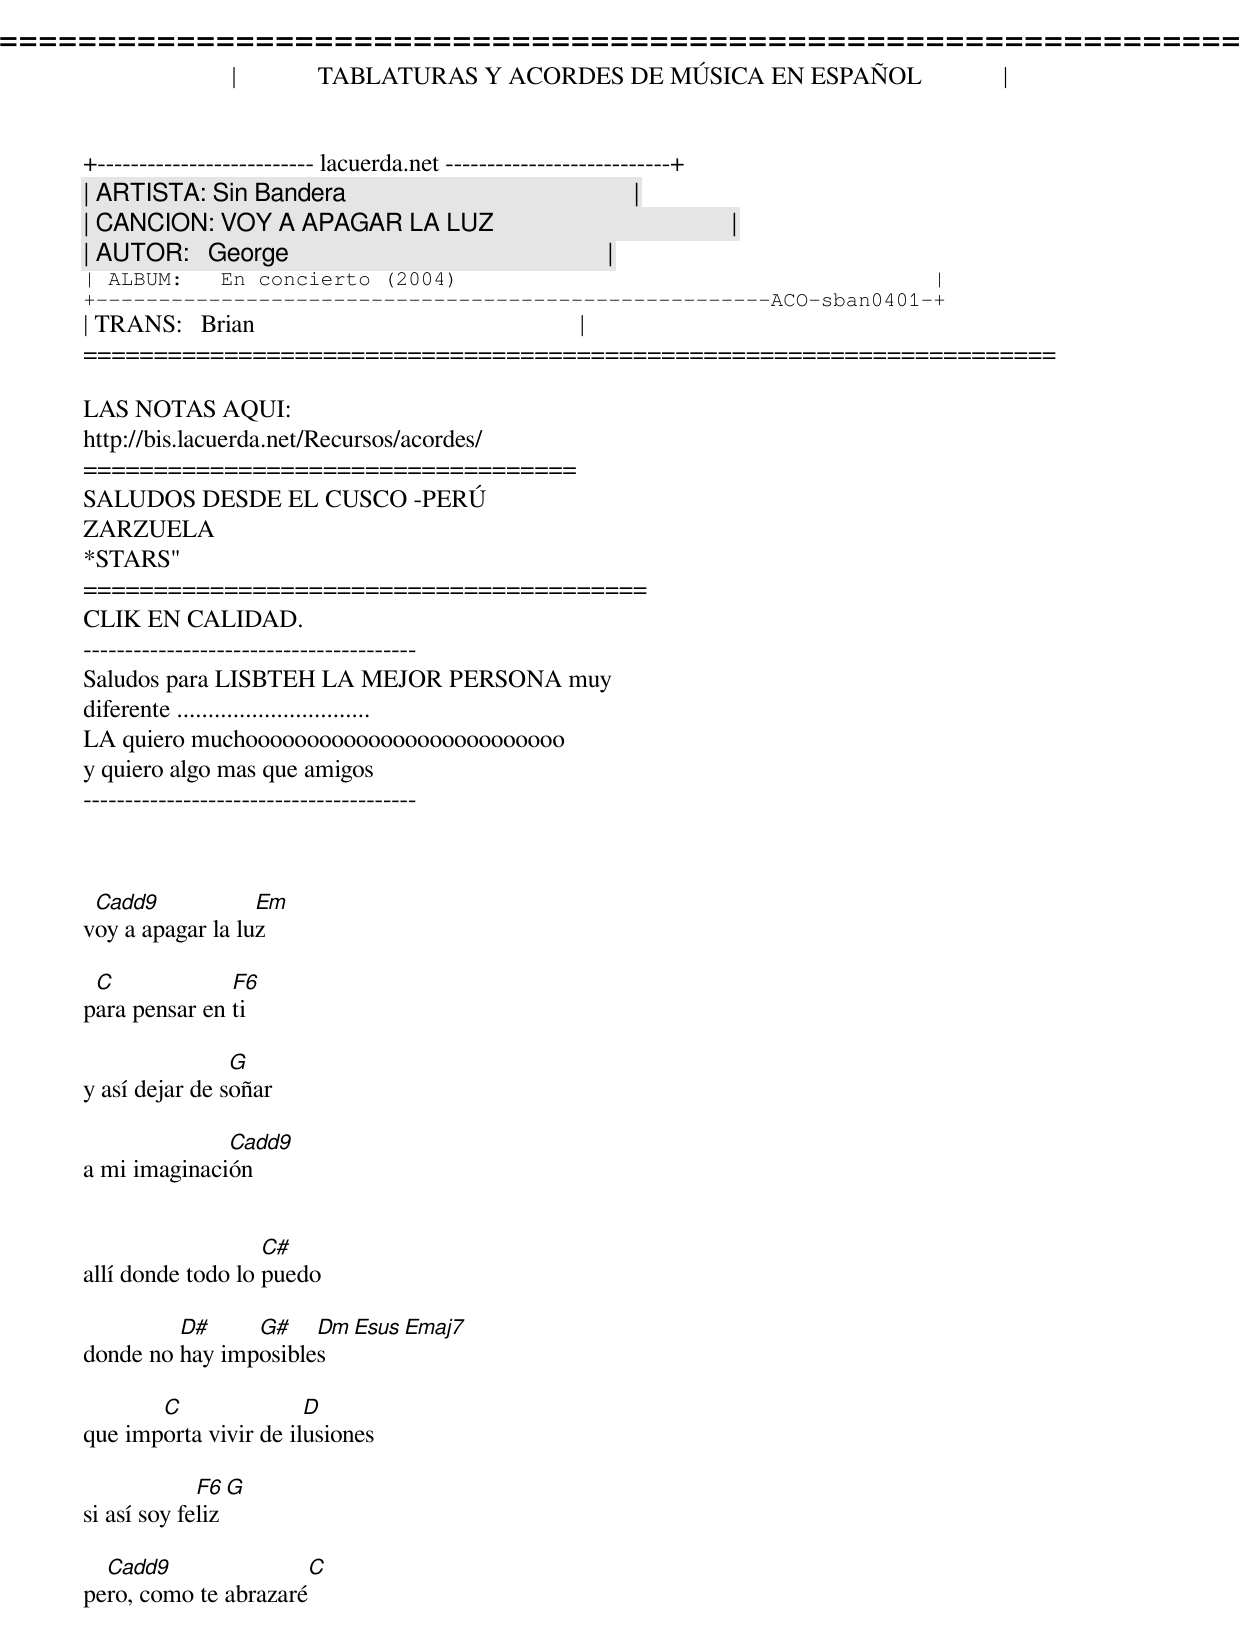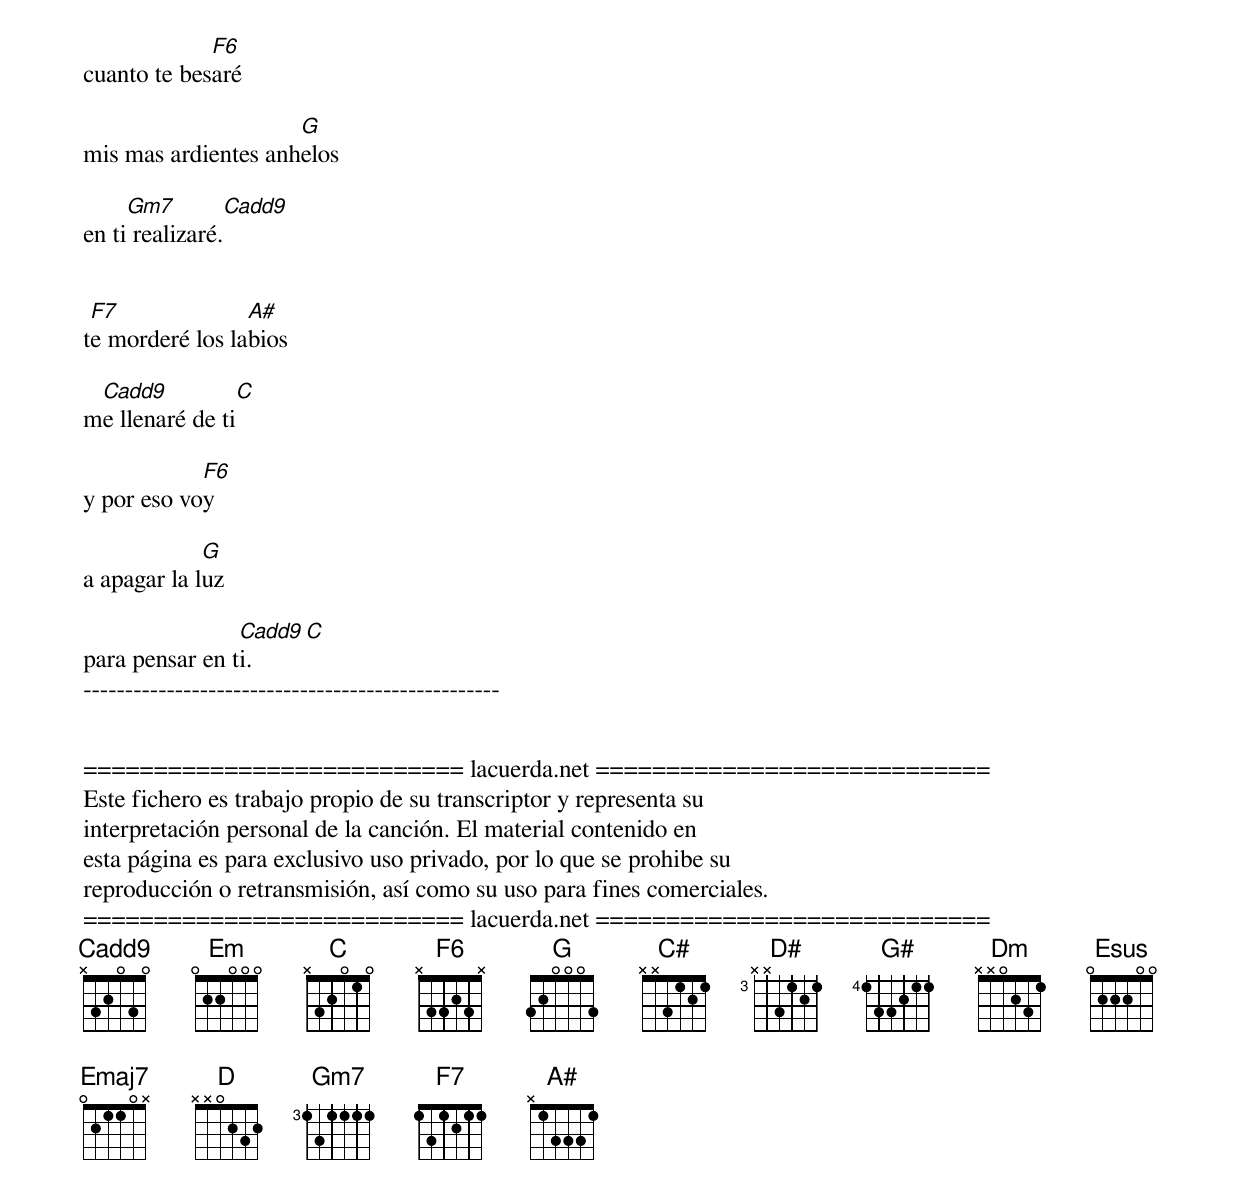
=====================================================================
|             TABLATURAS Y ACORDES DE MÚSICA EN ESPAÑOL             |
+-------------------------- lacuerda.net ---------------------------+
| ARTISTA: Sin Bandera                                              |
| CANCION: VOY A APAGAR LA LUZ                                      |
| AUTOR:   George                                                   |
| ALBUM:   En concierto (2004)                                      |
+------------------------------------------------------ACO-sban0401-+
| TRANS:   Brian                                                    |
=====================================================================

LAS NOTAS AQUI:
http://bis.lacuerda.net/Recursos/acordes/
===================================
SALUDOS DESDE EL CUSCO -PERÚ
ZARZUELA
*STARS"
========================================
CLIK EN CALIDAD.
----------------------------------------
Saludos para LISBTEH LA MEJOR PERSONA muy
diferente ...............................
LA quiero muchoooooooooooooooooooooooooo
y quiero algo mas que amigos
----------------------------------------



 Cadd9            Em
voy a apagar la luz

 C             F6
para pensar en ti

                G
y así dejar de soñar

              Cadd9
a mi imaginación


                   C#
allí donde todo lo puedo

         D#     G#    Dm  Esus Emaj7
donde no hay imposibles

       C               D
que importa vivir de ilusiones

             F6  G
si así soy feliz

  Cadd9               C
pero, como te abrazaré

             F6
cuanto te besaré

                     G
mis mas ardientes anhelos

     Gm7         Cadd9
en ti realizaré.


 F7              A#
te morderé los labios

 Cadd9             C
me llenaré de ti

            F6
y por eso voy

             G
a apagar la luz

                Cadd9  C
para pensar en ti.
--------------------------------------------------


=========================== lacuerda.net ============================
Este fichero es trabajo propio de su transcriptor y representa su
interpretación personal de la canción. El material contenido en
esta página es para exclusivo uso privado, por lo que se prohibe su
reproducción o retransmisión, así como su uso para fines comerciales.
=========================== lacuerda.net ============================
